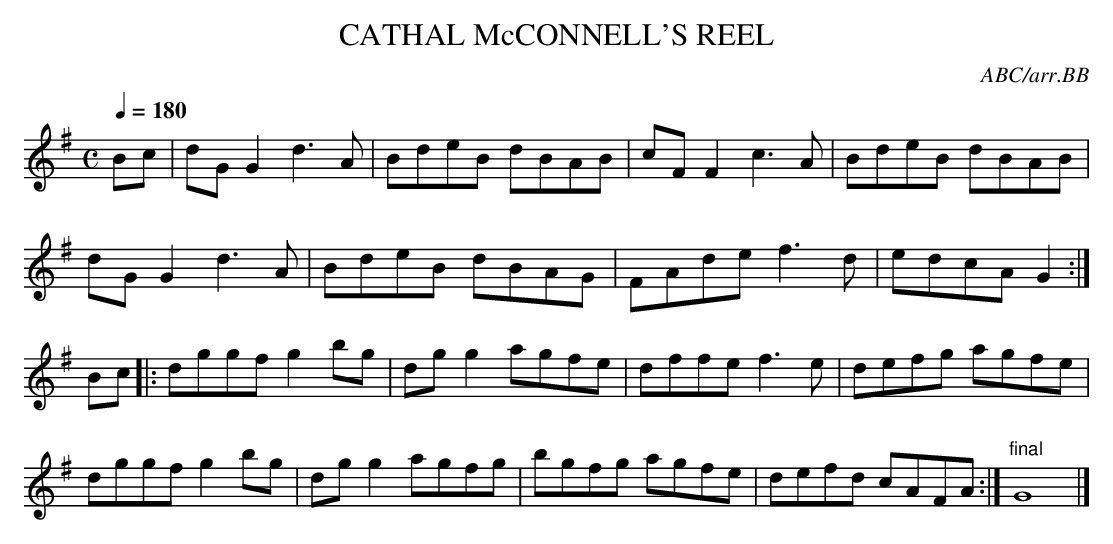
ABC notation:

X:1
T:CATHAL McCONNELL'S REEL
C:ABC/arr.BB
Q:1/4=180
M:C
L:1/8
K:G
Bc|dGG2 d3A|BdeB dBAB|cFF2 c3A|BdeB dBAB|
dGG2 d3A|BdeB dBAG|FAde f3d|edcA G2:|
Bc|:dggf g2bg|dgg2 agfe|dffe f3e|defg agfe|
dggf g2bg|dgg2 agfg|bgfg agfe|defd cAFA:|\
"final"G8|]
